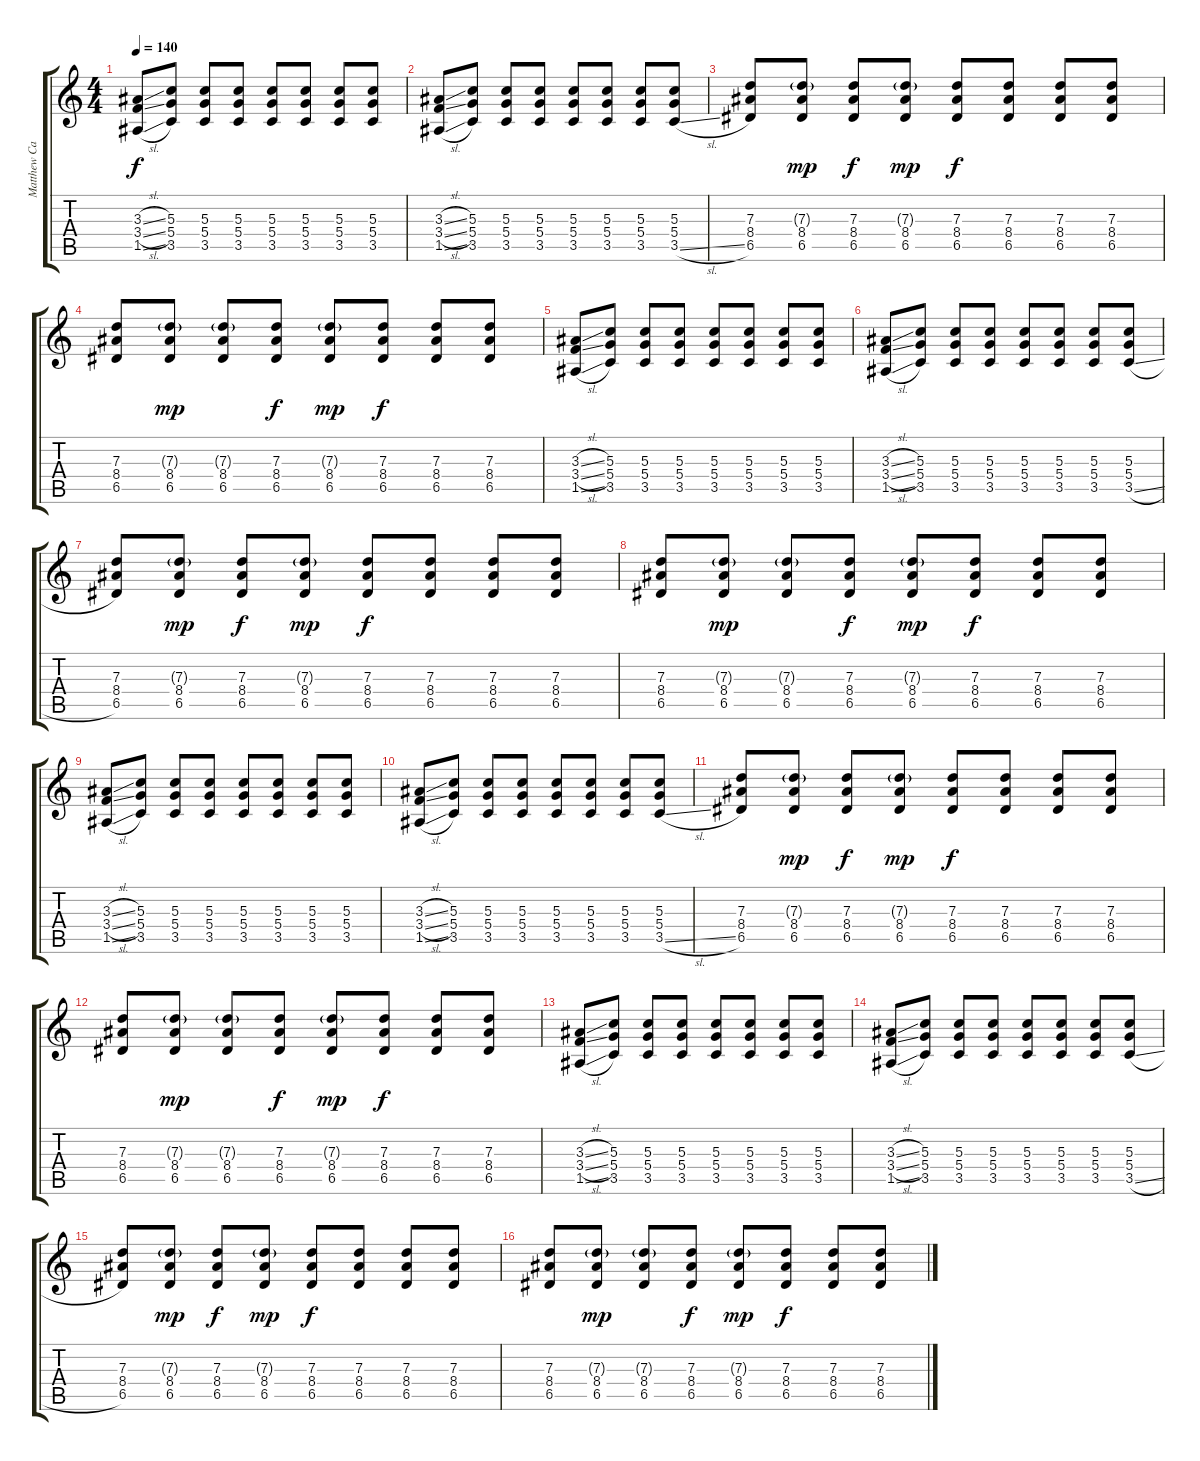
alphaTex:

\track ("Matthew Caws" "Matthew Ca") {instrument acousticguitarsteel}
\staff {score tabs}
\tuning (E4 B3 G3 D3 A2 D2) {hide}
\ts (4 4)
\tempo 140
\clef g2
\ks c
(3.3{sl} 3.4{sl} 1.5{sl}).8{dy f} (5.3 5.4 3.5).8 (5.3 5.4 3.5).8 (5.3 5.4 3.5).8 (5.3 5.4 3.5).8 (5.3 5.4 3.5).8 (5.3 5.4 3.5).8 (5.3 5.4 3.5).8 |
(3.3{sl} 3.4{sl} 1.5{sl}).8 (5.3 5.4 3.5).8 (5.3 5.4 3.5).8 (5.3 5.4 3.5).8 (5.3 5.4 3.5).8 (5.3 5.4 3.5).8 (5.3 5.4 3.5).8 (5.3 5.4 3.5{sl}).8 |
(7.3 8.4 6.5).8 (7.3{g} 8.4 6.5).8{dy mp} (7.3 8.4 6.5).8{dy f} (7.3{g} 8.4 6.5).8{dy mp} (7.3 8.4 6.5).8{dy f} (7.3 8.4 6.5).8 (7.3 8.4 6.5).8 (7.3 8.4 6.5).8 |
(7.3 8.4 6.5).8 (7.3{g} 8.4 6.5).8{dy mp} (7.3{g} 8.4 6.5).8 (7.3 8.4 6.5).8{dy f} (7.3{g} 8.4 6.5).8{dy mp} (7.3 8.4 6.5).8{dy f} (7.3 8.4 6.5).8 (7.3 8.4 6.5).8 |
(3.3{sl} 3.4{sl} 1.5{sl}).8 (5.3 5.4 3.5).8 (5.3 5.4 3.5).8 (5.3 5.4 3.5).8 (5.3 5.4 3.5).8 (5.3 5.4 3.5).8 (5.3 5.4 3.5).8 (5.3 5.4 3.5).8 |
(3.3{sl} 3.4{sl} 1.5{sl}).8 (5.3 5.4 3.5).8 (5.3 5.4 3.5).8 (5.3 5.4 3.5).8 (5.3 5.4 3.5).8 (5.3 5.4 3.5).8 (5.3 5.4 3.5).8 (5.3 5.4 3.5{sl}).8 |
(7.3 8.4 6.5).8 (7.3{g} 8.4 6.5).8{dy mp} (7.3 8.4 6.5).8{dy f} (7.3{g} 8.4 6.5).8{dy mp} (7.3 8.4 6.5).8{dy f} (7.3 8.4 6.5).8 (7.3 8.4 6.5).8 (7.3 8.4 6.5).8 |
(7.3 8.4 6.5).8 (7.3{g} 8.4 6.5).8{dy mp} (7.3{g} 8.4 6.5).8 (7.3 8.4 6.5).8{dy f} (7.3{g} 8.4 6.5).8{dy mp} (7.3 8.4 6.5).8{dy f} (7.3 8.4 6.5).8 (7.3 8.4 6.5).8 |
(3.3{sl} 3.4{sl} 1.5{sl}).8 (5.3 5.4 3.5).8 (5.3 5.4 3.5).8 (5.3 5.4 3.5).8 (5.3 5.4 3.5).8 (5.3 5.4 3.5).8 (5.3 5.4 3.5).8 (5.3 5.4 3.5).8 |
(3.3{sl} 3.4{sl} 1.5{sl}).8 (5.3 5.4 3.5).8 (5.3 5.4 3.5).8 (5.3 5.4 3.5).8 (5.3 5.4 3.5).8 (5.3 5.4 3.5).8 (5.3 5.4 3.5).8 (5.3 5.4 3.5{sl}).8 |
(7.3 8.4 6.5).8 (7.3{g} 8.4 6.5).8{dy mp} (7.3 8.4 6.5).8{dy f} (7.3{g} 8.4 6.5).8{dy mp} (7.3 8.4 6.5).8{dy f} (7.3 8.4 6.5).8 (7.3 8.4 6.5).8 (7.3 8.4 6.5).8 |
(7.3 8.4 6.5).8 (7.3{g} 8.4 6.5).8{dy mp} (7.3{g} 8.4 6.5).8 (7.3 8.4 6.5).8{dy f} (7.3{g} 8.4 6.5).8{dy mp} (7.3 8.4 6.5).8{dy f} (7.3 8.4 6.5).8 (7.3 8.4 6.5).8 |
(3.3{sl} 3.4{sl} 1.5{sl}).8 (5.3 5.4 3.5).8 (5.3 5.4 3.5).8 (5.3 5.4 3.5).8 (5.3 5.4 3.5).8 (5.3 5.4 3.5).8 (5.3 5.4 3.5).8 (5.3 5.4 3.5).8 |
(3.3{sl} 3.4{sl} 1.5{sl}).8 (5.3 5.4 3.5).8 (5.3 5.4 3.5).8 (5.3 5.4 3.5).8 (5.3 5.4 3.5).8 (5.3 5.4 3.5).8 (5.3 5.4 3.5).8 (5.3 5.4 3.5{sl}).8 |
(7.3 8.4 6.5).8 (7.3{g} 8.4 6.5).8{dy mp} (7.3 8.4 6.5).8{dy f} (7.3{g} 8.4 6.5).8{dy mp} (7.3 8.4 6.5).8{dy f} (7.3 8.4 6.5).8 (7.3 8.4 6.5).8 (7.3 8.4 6.5).8 |
(7.3 8.4 6.5).8 (7.3{g} 8.4 6.5).8{dy mp} (7.3{g} 8.4 6.5).8 (7.3 8.4 6.5).8{dy f} (7.3{g} 8.4 6.5).8{dy mp} (7.3 8.4 6.5).8{dy f} (7.3 8.4 6.5).8 (7.3 8.4 6.5).8
